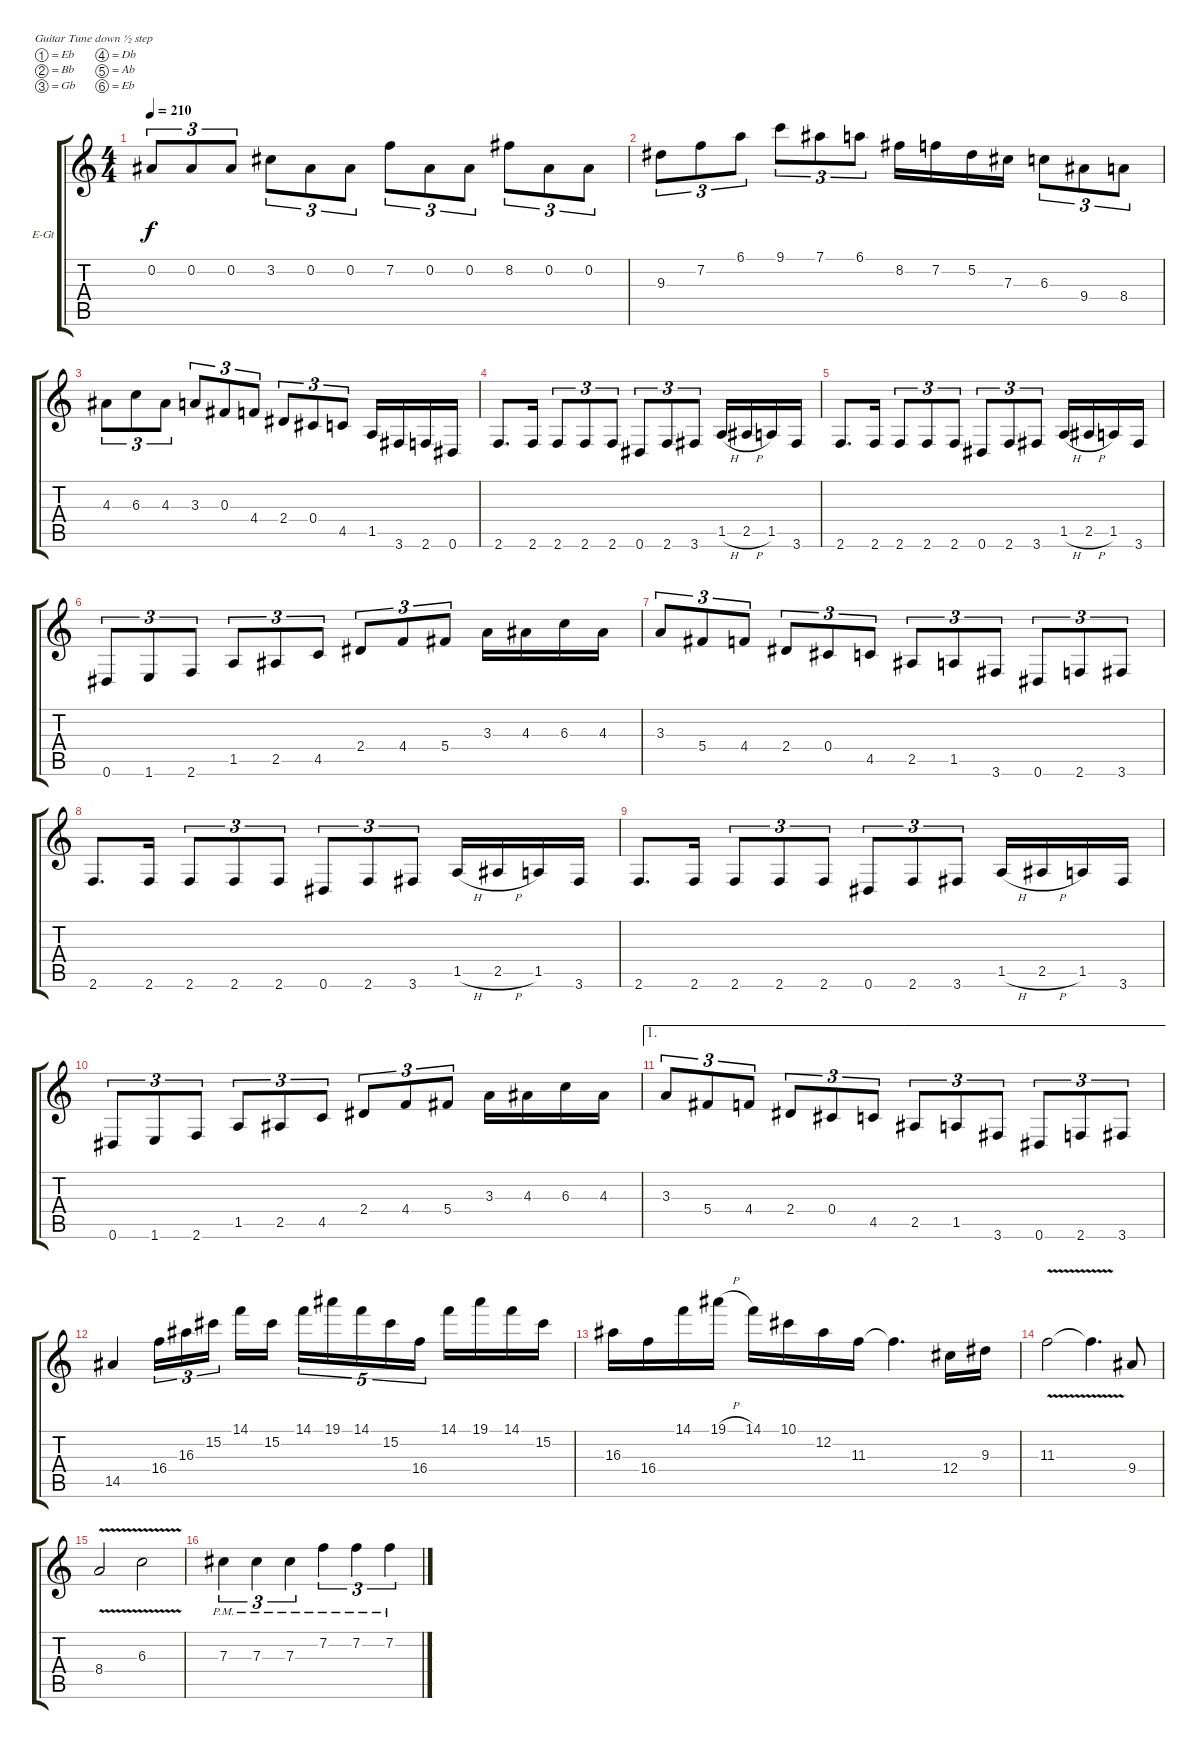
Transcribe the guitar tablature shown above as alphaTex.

\bracketExtendMode groupsimilarinstruments
\firstSystemTrackNameOrientation horizontal
\otherSystemsTrackNameOrientation horizontal
\track ("Malmsteen Líder 2" "E-Gt") {instrument distortionguitar}
\staff {score tabs}
\tuning (Eb4 Bb3 Gb3 Db3 Ab2 Eb2)
\ts (4 4)
\tempo 210
\clef g2
\ks c
0.2.8{tu (3 2) dy f} 0.2.8{tu (3 2)} 0.2.8{tu (3 2)} 3.2.8{tu (3 2)} 0.2.8{tu (3 2)} 0.2.8{tu (3 2)} 7.2.8{tu (3 2)} 0.2.8{tu (3 2)} 0.2.8{tu (3 2)} 8.2.8{tu (3 2)} 0.2.8{tu (3 2)} 0.2.8{tu (3 2)} |
9.3.8{tu (3 2)} 7.2.8{tu (3 2)} 6.1.8{tu (3 2)} 9.1.8{tu (3 2)} 7.1.8{tu (3 2)} 6.1.8{tu (3 2)} 8.2.16 7.2.16 5.2.16 7.3.16 6.3.8{tu (3 2)} 9.4.8{tu (3 2)} 8.4.8{tu (3 2)} |
4.3.8{tu (3 2)} 6.3.8{tu (3 2)} 4.3.8{tu (3 2)} 3.3.8{tu (3 2)} 0.3.8{tu (3 2)} 4.4.8{tu (3 2)} 2.4.8{tu (3 2)} 0.4.8{tu (3 2)} 4.5.8{tu (3 2)} 1.5.16 3.6.16 2.6.16 0.6.16 |
2.6.8{d} 2.6.16 2.6.8{tu (3 2)} 2.6.8{tu (3 2)} 2.6.8{tu (3 2)} 0.6.8{tu (3 2)} 2.6.8{tu (3 2)} 3.6.8{tu (3 2)} 1.5{h}.16 2.5{h}.16 1.5.16 3.6.16 |
2.6.8{d} 2.6.16 2.6.8{tu (3 2)} 2.6.8{tu (3 2)} 2.6.8{tu (3 2)} 0.6.8{tu (3 2)} 2.6.8{tu (3 2)} 3.6.8{tu (3 2)} 1.5{h}.16 2.5{h}.16 1.5.16 3.6.16 |
0.6.8{tu (3 2)} 1.6.8{tu (3 2)} 2.6.8{tu (3 2)} 1.5.8{tu (3 2)} 2.5.8{tu (3 2)} 4.5.8{tu (3 2)} 2.4.8{tu (3 2)} 4.4.8{tu (3 2)} 5.4.8{tu (3 2)} 3.3.16 4.3.16 6.3.16 4.3.16 |
3.3.8{tu (3 2)} 5.4.8{tu (3 2)} 4.4.8{tu (3 2)} 2.4.8{tu (3 2)} 0.4.8{tu (3 2)} 4.5.8{tu (3 2)} 2.5.8{tu (3 2)} 1.5.8{tu (3 2)} 3.6.8{tu (3 2)} 0.6.8{tu (3 2)} 2.6.8{tu (3 2)} 3.6.8{tu (3 2)} |
2.6.8{d} 2.6.16 2.6.8{tu (3 2)} 2.6.8{tu (3 2)} 2.6.8{tu (3 2)} 0.6.8{tu (3 2)} 2.6.8{tu (3 2)} 3.6.8{tu (3 2)} 1.5{h}.16 2.5{h}.16 1.5.16 3.6.16 |
2.6.8{d} 2.6.16 2.6.8{tu (3 2)} 2.6.8{tu (3 2)} 2.6.8{tu (3 2)} 0.6.8{tu (3 2)} 2.6.8{tu (3 2)} 3.6.8{tu (3 2)} 1.5{h}.16 2.5{h}.16 1.5.16 3.6.16 |
0.6.8{tu (3 2)} 1.6.8{tu (3 2)} 2.6.8{tu (3 2)} 1.5.8{tu (3 2)} 2.5.8{tu (3 2)} 4.5.8{tu (3 2)} 2.4.8{tu (3 2)} 4.4.8{tu (3 2)} 5.4.8{tu (3 2)} 3.3.16 4.3.16 6.3.16 4.3.16 |
\ae 1
3.3.8{tu (3 2)} 5.4.8{tu (3 2)} 4.4.8{tu (3 2)} 2.4.8{tu (3 2)} 0.4.8{tu (3 2)} 4.5.8{tu (3 2)} 2.5.8{tu (3 2)} 1.5.8{tu (3 2)} 3.6.8{tu (3 2)} 0.6.8{tu (3 2)} 2.6.8{tu (3 2)} 3.6.8{tu (3 2)} |
14.5.4 16.4.16{tu (3 2)} 16.3.16{tu (3 2)} 15.2.16{tu (3 2)} 14.1.16 15.2.16 14.1.16{tu (5 4)} 19.1.16{tu (5 4)} 14.1.16{tu (5 4)} 15.2.16{tu (5 4)} 16.4.16{tu (5 4)} 14.1.16 19.1.16 14.1.16 15.2.16 |
16.3.16 16.4.16 14.1.16 19.1{h}.16 14.1.16 10.1.16 12.2.16 11.3.16 11.3{t}.4{d} 12.4.16 9.3.16 |
11.3{v}.2 11.3{v t}.4{d} 9.4.8 |
8.4{v}.2 6.3{v}.2 |
7.3{pm}.4{tu (3 2)} 7.3{pm}.4{tu (3 2)} 7.3{pm}.4{tu (3 2)} 7.2{pm}.4{tu (3 2)} 7.2{pm}.4{tu (3 2)} 7.2{pm}.4{tu (3 2)}
